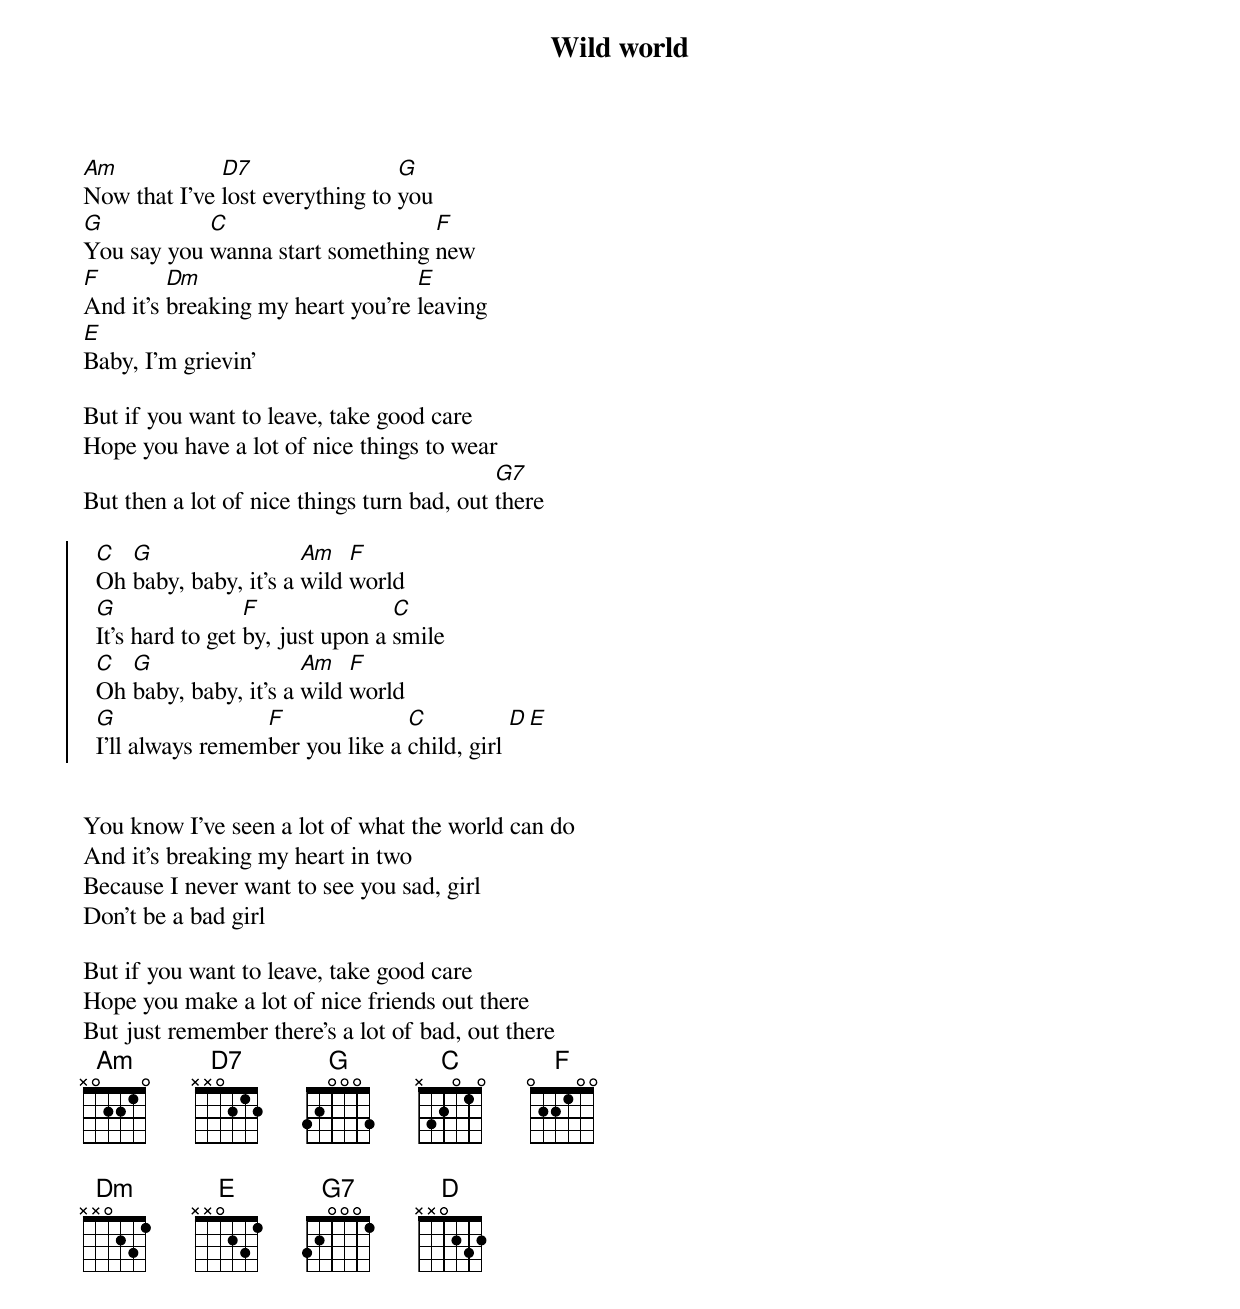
{title: Wild world}
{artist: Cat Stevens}
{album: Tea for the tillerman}
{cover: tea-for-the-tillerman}
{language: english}
{columns: 2}
{define: Am frets X 0 2 2 1 0}
{define: D7 frets X X 0 2 1 2}
{define: G frets 3 2 0 0 0 3}
{define: C frets X 3 2 0 1 0}
{define: F base-fret 1 frets 0 2 2 1 0 0}
{define: Dm frets X X 0 2 3 1}
{define: E frets X X 0 2 3 1}
{define: G7 frets 3 2 0 0 0 1}
{define: D frets X X 0 2 3 2}


[Am]Now that I've [D7]lost everything to [G]you
[G]You say you [C]wanna start something [F]new
[F]And it's [Dm]breaking my heart you're [E]leaving
[E]Baby, I'm grievin'

But if you want to leave, take good care
Hope you have a lot of nice things to wear
But then a lot of nice things turn bad, out [G7]there

{start_of_chorus}
  [C]Oh [G]baby, baby, it's a [Am]wild [F]world
  [G]It's hard to get [F]by, just upon a [C]smile
  [C]Oh [G]baby, baby, it's a [Am]wild [F]world
  [G]I'll always remem[F]ber you like a [C]child, girl [D][E]
{end_of_chorus}


You know I've seen a lot of what the world can do
And it's breaking my heart in two
Because I never want to see you sad, girl
Don't be a bad girl

But if you want to leave, take good care
Hope you make a lot of nice friends out there
But just remember there's a lot of bad, out there
